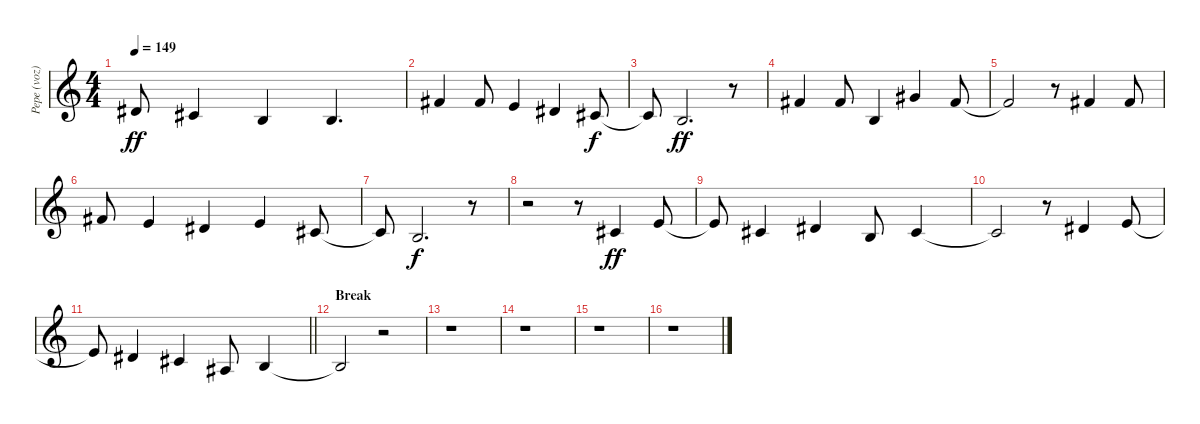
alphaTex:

\track ("Pepe (voz)" "Pepe (voz)") {instrument tenorsax}
\staff {score}
\tuning (Eb4 Bb3 Gb3 Db3 Ab2 Eb2) {hide}
\ts (4 4)
\tempo 149
\clef g2
\ks c
5.2{t}.8{dy ff} 7.3.4 5.3.4 5.3.4{d} |
8.2.4 8.2.8 6.2.4 5.2.4 3.2.8{dy f} |
3.2{t}.8 1.2.2{d dy ff} r.8 |
8.2.4 8.2.8 5.3.4 10.2.4 8.2.8 |
8.2{t}.2 r.8 8.2.4 8.2.8 |
8.2.8 6.2.4 5.2.4 6.2.4 3.2.8 |
3.2{t}.8 1.2.2{d dy f} r.8 |
r.2 r.8 7.3.4{dy ff} 1.1.8 |
1.1{t}.8 3.2.4 0.1.4 1.2.8 3.2.4 |
3.2{t}.2 r.8 9.3.4 6.2.8 |
\barLineRight lightlight
6.2{t}.8 5.2.4 3.2.4 4.3.8 5.3.4 |
\section ("" "Break")
5.3{t}.2 r.2 |
r.1 |
r.1 |
r.1 |
r.1
